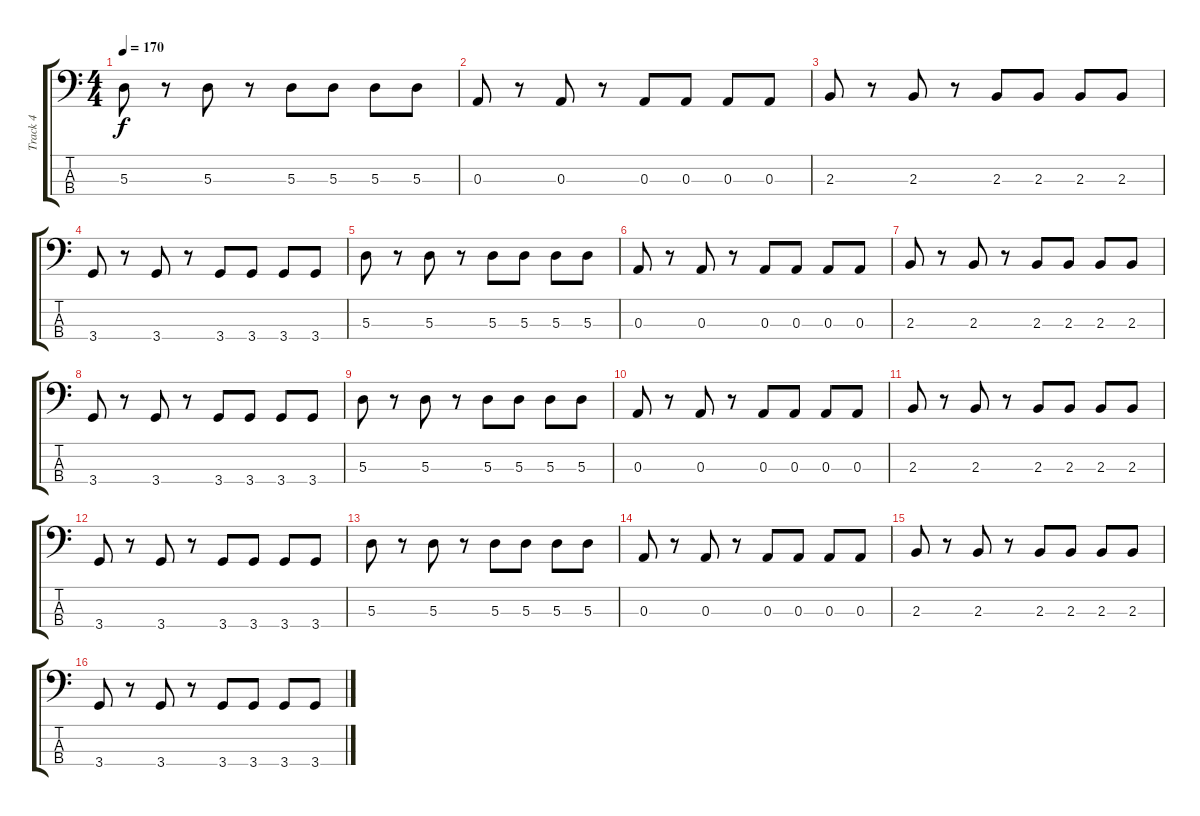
\track ("Track 4" "Track 4") {instrument electricbassfinger}
\staff {score tabs}
\tuning (G2 D2 A1 E1) {hide}
\ts (4 4)
\tempo 170
\clef f4
\ks c
5.3.8{dy f} r.8 5.3.8 r.8 5.3.8 5.3.8 5.3.8 5.3.8 |
0.3.8 r.8 0.3.8 r.8 0.3.8 0.3.8 0.3.8 0.3.8 |
2.3.8 r.8 2.3.8 r.8 2.3.8 2.3.8 2.3.8 2.3.8 |
3.4.8 r.8 3.4.8 r.8 3.4.8 3.4.8 3.4.8 3.4.8 |
5.3.8 r.8 5.3.8 r.8 5.3.8 5.3.8 5.3.8 5.3.8 |
0.3.8 r.8 0.3.8 r.8 0.3.8 0.3.8 0.3.8 0.3.8 |
2.3.8 r.8 2.3.8 r.8 2.3.8 2.3.8 2.3.8 2.3.8 |
3.4.8 r.8 3.4.8 r.8 3.4.8 3.4.8 3.4.8 3.4.8 |
5.3.8 r.8 5.3.8 r.8 5.3.8 5.3.8 5.3.8 5.3.8 |
0.3.8 r.8 0.3.8 r.8 0.3.8 0.3.8 0.3.8 0.3.8 |
2.3.8 r.8 2.3.8 r.8 2.3.8 2.3.8 2.3.8 2.3.8 |
3.4.8 r.8 3.4.8 r.8 3.4.8 3.4.8 3.4.8 3.4.8 |
5.3.8 r.8 5.3.8 r.8 5.3.8 5.3.8 5.3.8 5.3.8 |
0.3.8 r.8 0.3.8 r.8 0.3.8 0.3.8 0.3.8 0.3.8 |
2.3.8 r.8 2.3.8 r.8 2.3.8 2.3.8 2.3.8 2.3.8 |
3.4.8 r.8 3.4.8 r.8 3.4.8 3.4.8 3.4.8 3.4.8
